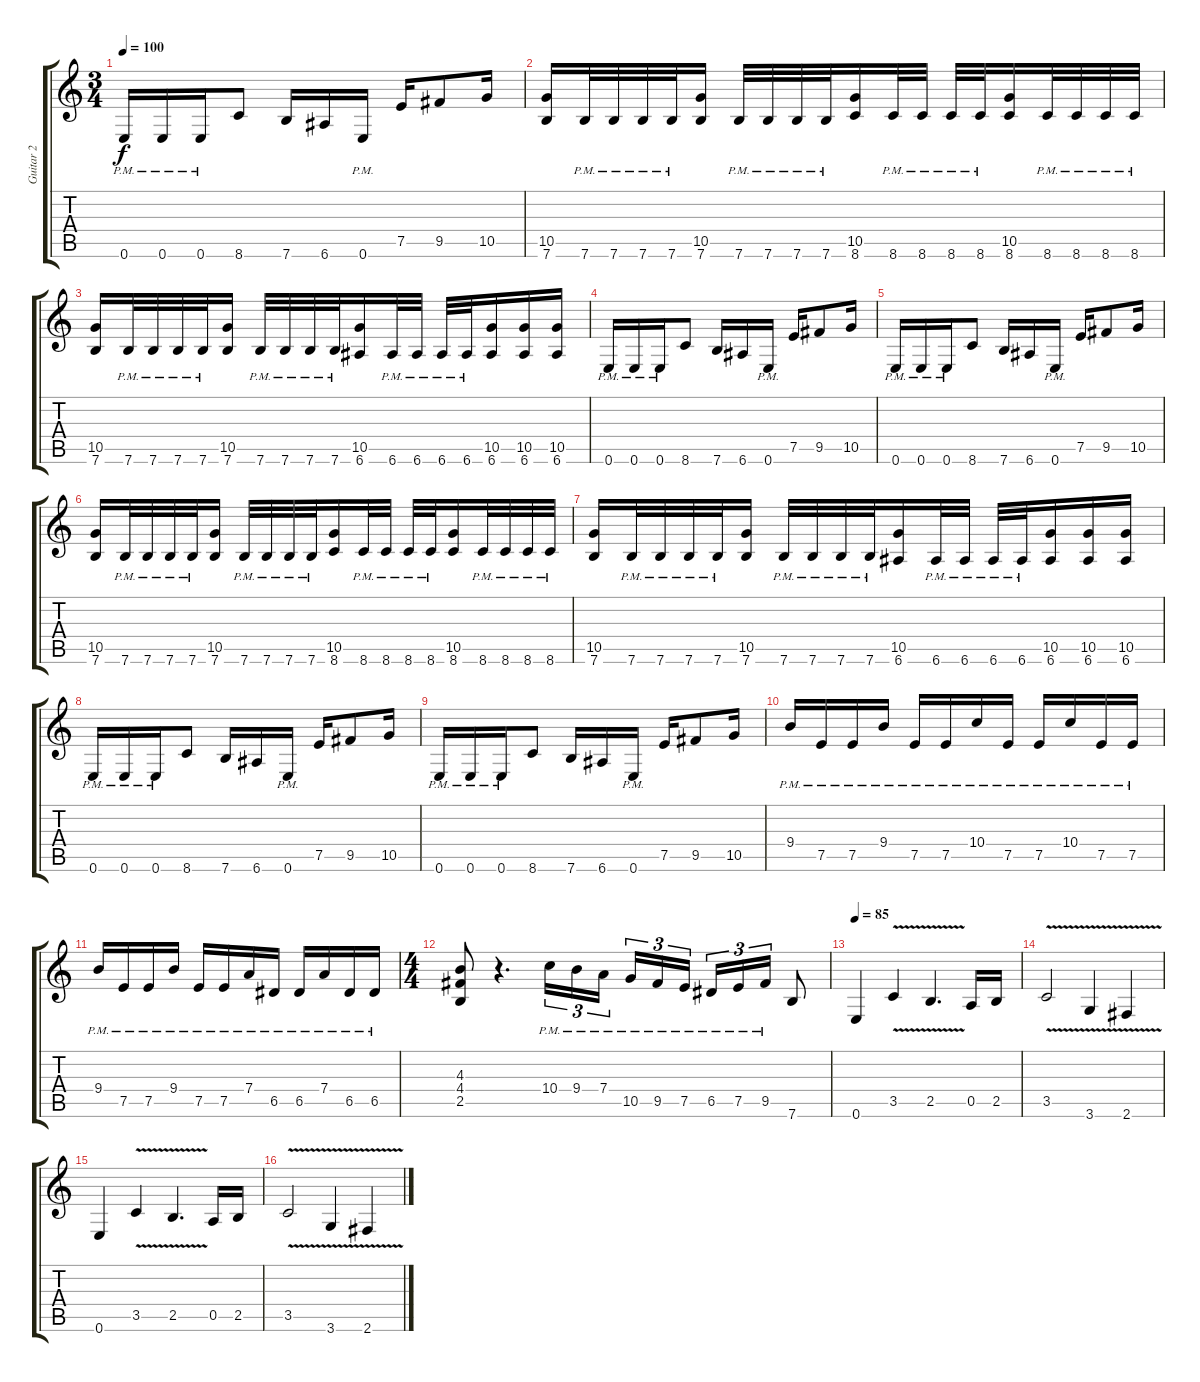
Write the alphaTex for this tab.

\track ("Guitar 2" "Guitar 2") {instrument distortionguitar}
\staff {score tabs}
\tuning (E4 B3 G3 D3 A2 E2) {hide}
\ts (3 4)
\tempo 100
\clef g2
\ks c
0.6{pm}.16{dy f} 0.6{pm}.16 0.6{pm}.16 8.6.8 7.6.16 6.6.16 0.6{pm}.16 7.5.16 9.5.8 10.5.16 |
(10.5 7.6).16 7.6{pm}.32 7.6{pm}.32 7.6{pm}.32 7.6{pm}.32 (10.5 7.6).16 7.6{pm}.32 7.6{pm}.32 7.6{pm}.32 7.6{pm}.32 (10.5 8.6).16 8.6{pm}.32 8.6{pm}.32 8.6{pm}.32 8.6{pm}.32 (10.5 8.6).16 8.6{pm}.32 8.6{pm}.32 8.6{pm}.32 8.6{pm}.32 |
(10.5 7.6).16 7.6{pm}.32 7.6{pm}.32 7.6{pm}.32 7.6{pm}.32 (10.5 7.6).16 7.6{pm}.32 7.6{pm}.32 7.6{pm}.32 7.6{pm}.32 (10.5 6.6).16 6.6{pm}.32 6.6{pm}.32 6.6{pm}.32 6.6{pm}.32 (10.5 6.6).16 (10.5 6.6).16 (10.5 6.6).16 |
0.6{pm}.16 0.6{pm}.16 0.6{pm}.16 8.6.8 7.6.16 6.6.16 0.6{pm}.16 7.5.16 9.5.8 10.5.16 |
0.6{pm}.16 0.6{pm}.16 0.6{pm}.16 8.6.8 7.6.16 6.6.16 0.6{pm}.16 7.5.16 9.5.8 10.5.16 |
(10.5 7.6).16 7.6{pm}.32 7.6{pm}.32 7.6{pm}.32 7.6{pm}.32 (10.5 7.6).16 7.6{pm}.32 7.6{pm}.32 7.6{pm}.32 7.6{pm}.32 (10.5 8.6).16 8.6{pm}.32 8.6{pm}.32 8.6{pm}.32 8.6{pm}.32 (10.5 8.6).16 8.6{pm}.32 8.6{pm}.32 8.6{pm}.32 8.6{pm}.32 |
(10.5 7.6).16 7.6{pm}.32 7.6{pm}.32 7.6{pm}.32 7.6{pm}.32 (10.5 7.6).16 7.6{pm}.32 7.6{pm}.32 7.6{pm}.32 7.6{pm}.32 (10.5 6.6).16 6.6{pm}.32 6.6{pm}.32 6.6{pm}.32 6.6{pm}.32 (10.5 6.6).16 (10.5 6.6).16 (10.5 6.6).16 |
0.6{pm}.16 0.6{pm}.16 0.6{pm}.16 8.6.8 7.6.16 6.6.16 0.6{pm}.16 7.5.16 9.5.8 10.5.16 |
0.6{pm}.16 0.6{pm}.16 0.6{pm}.16 8.6.8 7.6.16 6.6.16 0.6{pm}.16 7.5.16 9.5.8 10.5.16 |
9.4{pm}.16 7.5{pm}.16 7.5{pm}.16 9.4{pm}.16 7.5{pm}.16 7.5{pm}.16 10.4{pm}.16 7.5{pm}.16 7.5{pm}.16 10.4{pm}.16 7.5{pm}.16 7.5{pm}.16 |
9.4{pm}.16 7.5{pm}.16 7.5{pm}.16 9.4{pm}.16 7.5{pm}.16 7.5{pm}.16 7.4{pm}.16 6.5{pm}.16 6.5{pm}.16 7.4{pm}.16 6.5{pm}.16 6.5{pm}.16 |
\ts (4 4)
(4.3 4.4 2.5).8 r.4{d} 10.4{pm}.16{tu (3 2)} 9.4{pm}.16{tu (3 2)} 7.4{pm}.16{tu (3 2)} 10.5{pm}.16{tu (3 2)} 9.5{pm}.16{tu (3 2)} 7.5{pm}.16{tu (3 2)} 6.5{pm}.16{tu (3 2)} 7.5{pm}.16{tu (3 2)} 9.5{pm}.16{tu (3 2)} 7.6.8 |
\tempo 85
0.6.4 3.5{v}.4 2.5{v}.4{d} 0.5.16 2.5.16 |
3.5{v}.2 3.6{v}.4 2.6{v}.4 |
0.6.4 3.5{v}.4 2.5{v}.4{d} 0.5.16 2.5.16 |
3.5{v}.2 3.6{v}.4 2.6{v}.4
